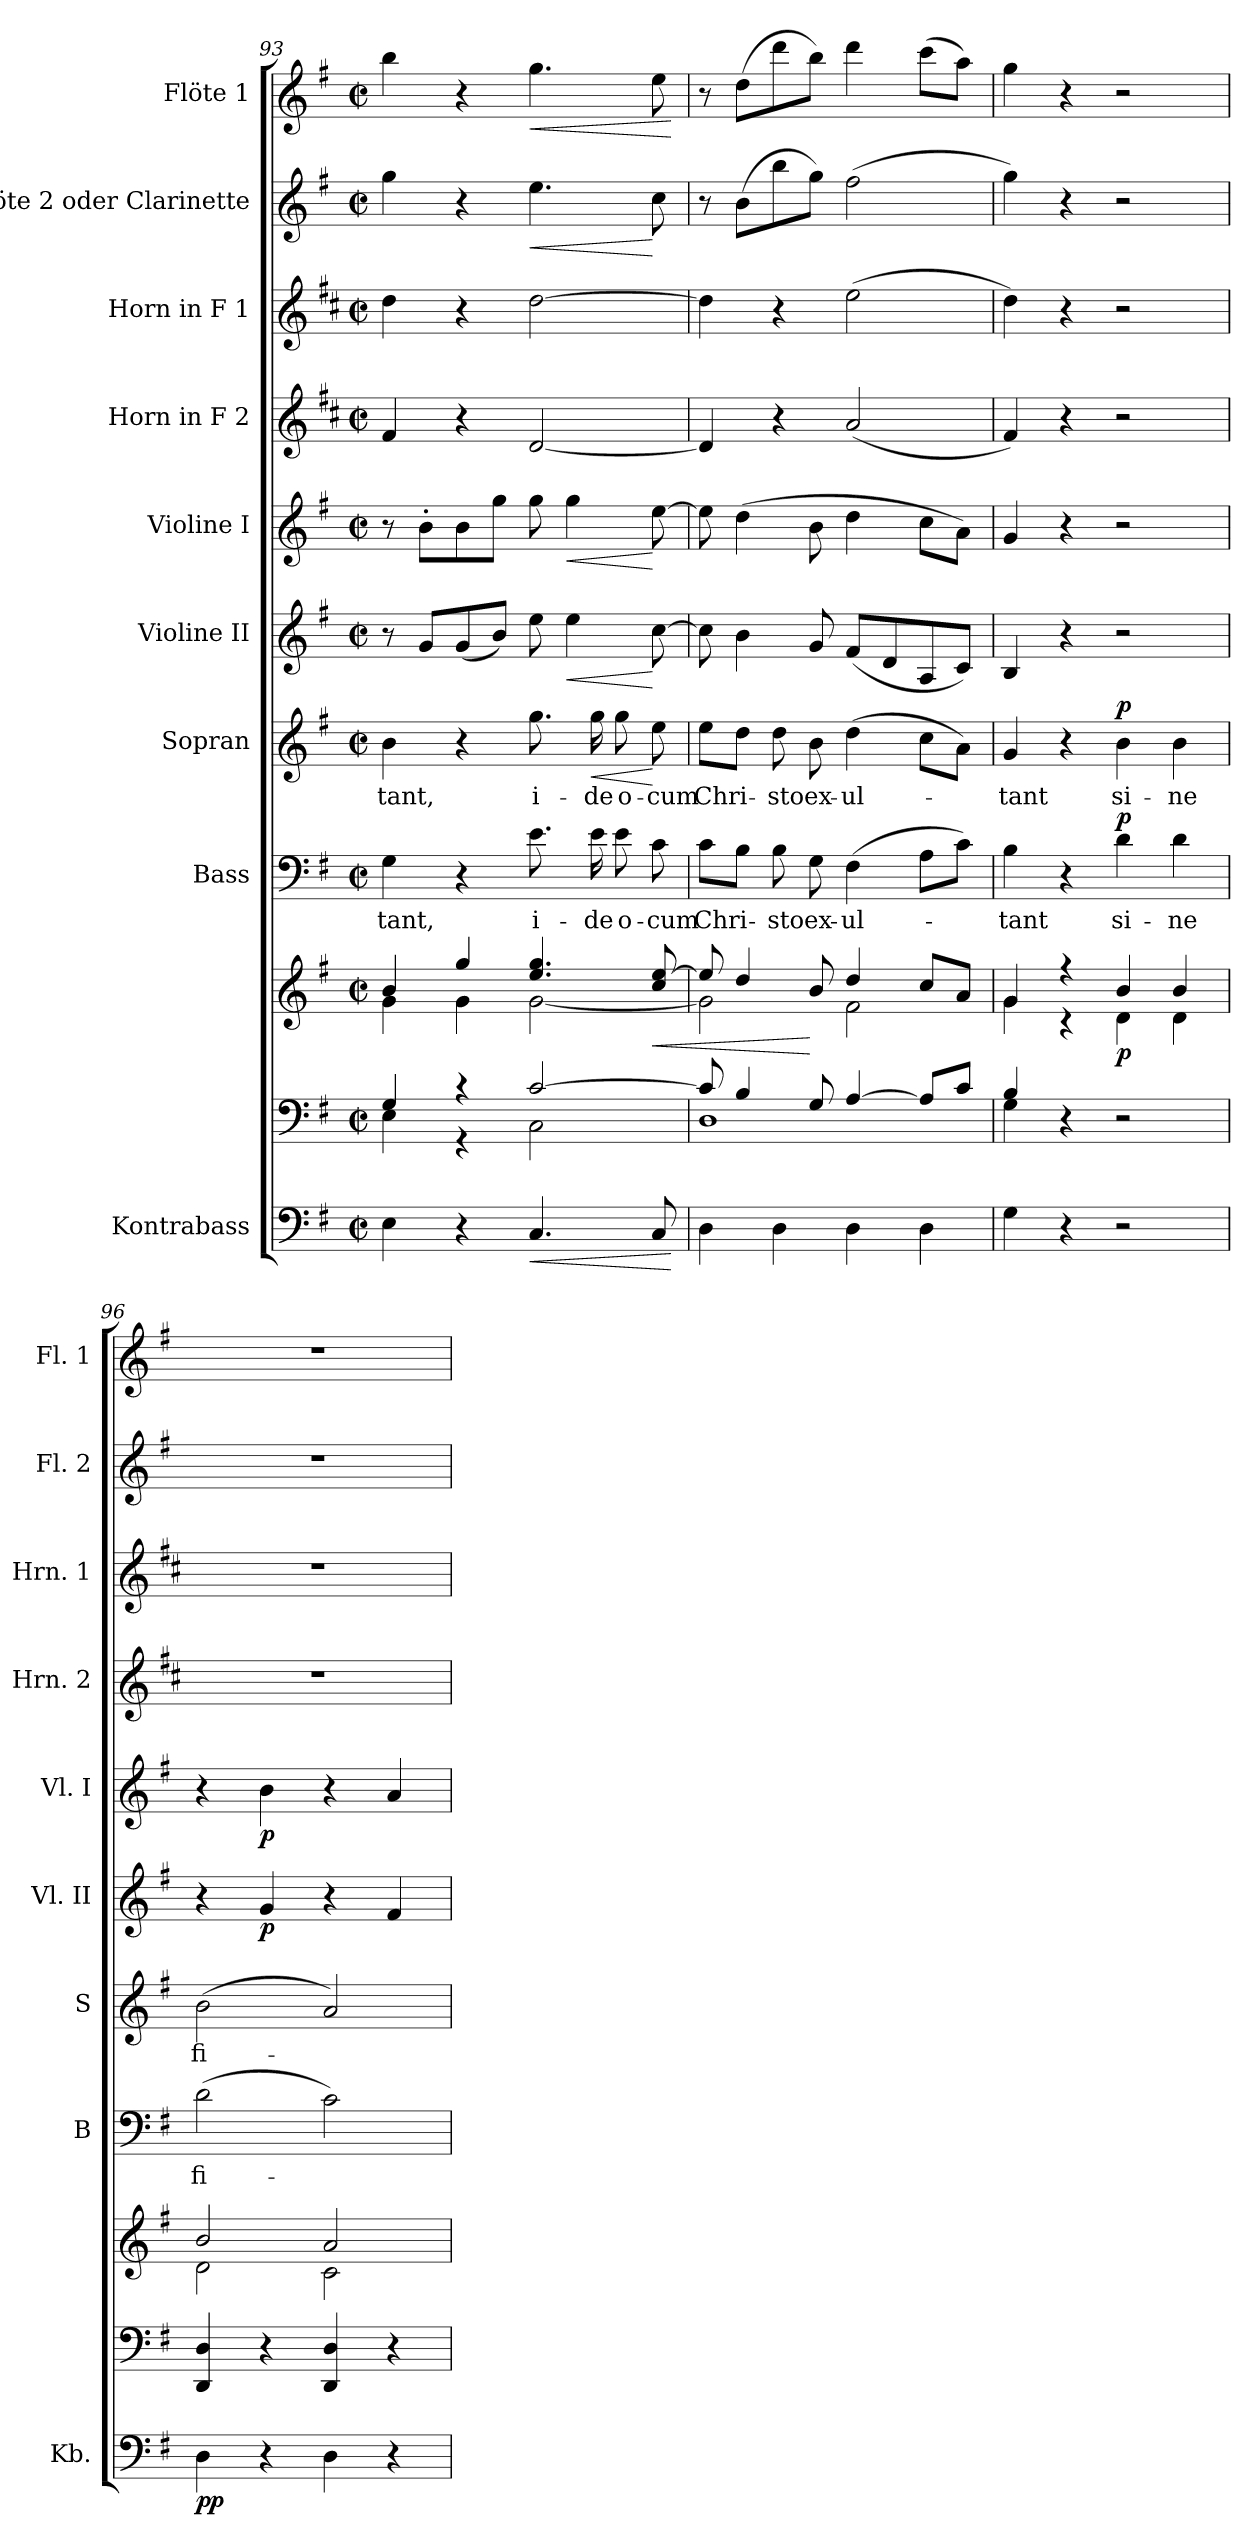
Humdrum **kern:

**kern	**dynam	**kern	**kern	**dynam	**kern	**text	**dynam	**kern	**text	**dynam	**kern	**dynam	**kern	**dynam	**kern	**kern	**kern	**dynam	**kern	**dynam
*part10	*part10	*part9	*part9	*part9	*part8	*part8	*part8	*part7	*part7	*part7	*part6	*part6	*part5	*part5	*part4	*part3	*part2	*part2	*part1	*part1
*staff11	*staff11	*staff10	*staff9	*staff9/10	*staff8	*staff8	*staff8	*staff7	*staff7	*staff7	*staff6	*staff6	*staff5	*staff5	*staff4	*staff3	*staff2	*staff2	*staff1	*staff1
*I"Kontrabass	*	*	*	*	*I"Bass	*	*	*I"Sopran	*	*	*I"Violine II	*	*I"Violine I	*	*I"Horn in F 2	*I"Horn in F 1	*I"Flöte 2 oder Clarinette	*	*I"Flöte 1	*
*I'Kb.	*	*	*	*	*I'B	*	*	*I'S	*	*	*I'Vl. II	*	*I'Vl. I	*	*I'Hrn. 2	*I'Hrn. 1	*I'Fl. 2	*	*I'Fl. 1	*
*clefF4	*	*clefF4	*clefG2	*	*clefF4	*	*	*clefG2	*	*	*clefG2	*	*clefG2	*	*clefG2	*clefG2	*clefG2	*	*clefG2	*
*ITrd7c12	*	*	*	*	*	*	*	*	*	*	*	*	*	*	*ITrd4c7	*ITrd4c7	*	*	*	*
*k[f#]	*	*k[f#]	*k[f#]	*	*k[f#]	*	*	*k[f#]	*	*	*k[f#]	*	*k[f#]	*	*k[f#]	*k[f#]	*k[f#]	*	*k[f#]	*
*G:	*	*G:	*G:	*	*G:	*	*	*G:	*	*	*G:	*	*G:	*	*G:	*G:	*G:	*	*G:	*
*M2/2	*	*M2/2	*M2/2	*	*M2/2	*	*	*M2/2	*	*	*M2/2	*	*M2/2	*	*M2/2	*M2/2	*M2/2	*	*M2/2	*
*met(c|)	*	*met(c|)	*met(c|)	*	*met(c|)	*	*	*met(c|)	*	*	*met(c|)	*	*met(c|)	*	*met(c|)	*met(c|)	*met(c|)	*	*met(c|)	*
=93	=93	=93	=93	=93	=93	=93	=93	=93	=93	=93	=93	=93	=93	=93	=93	=93	=93	=93	=93	=93
*	*	*^	*^	*	*	*	*	*	*	*	*	*	*	*	*	*	*	*	*	*
!	!	!	!	!	!	!	!	!LO:LY:b	!	!	!LO:LY:b	!	!	!	!	!	!	!	!	!	!	!
4EE\	.	4G/	4E\	4b/	4g\	.	4G\	-tant,	.	4b\	-tant,	.	8r	.	8r	.	4B/	4g\	4gg\	.	4bb\	.
.	.	.	.	.	.	.	.	.	.	.	.	.	8g/L	.	8b'>\L	.	.	.	.	.	.	.
4r	.	4r	4r	4gg/	4g\	.	4r	.	.	4r	.	.	(<8g/	.	8b\	.	4r	4r	4r	.	4r	.
.	.	.	.	.	.	.	.	.	.	.	.	.	8b/J)	.	8gg\J	.	.	.	.	.	.	.
!	!LO:HP:b	!	!	!	!	!	!	!LO:LY:b	!	!	!LO:LY:b	!	!	!	!	!	!	!	!	!LO:HP:b	!	!LO:HP:b
4.CC/	<	[>2c/	2C\	4.ee/ 4.gg/	[<2g\	.	8.e\	i-	.	8.gg\	i-	.	8ee\	.	8gg\	.	[2G/	[2g\	4.ee\	<	4.gg\	<
!	!	!	!	!	!	!	!	!	!	!	!	!	!	!LO:HP:b	!	!LO:HP:b	!	!	!	!	!	!
.	.	.	.	.	.	.	.	.	.	.	.	.	4ee\	<	4gg\	<	.	.	.	.	.	.
!	!	!	!	!	!	!	!	!LO:LY:b	!	!	!LO:LY:b	!LO:HP:b	!	!	!	!	!	!	!	!	!	!
.	.	.	.	.	.	.	16e\	-de	.	16gg\	-de	<	.	.	.	.	.	.	.	.	.	.
!	!	!	!	!	!	!	!	!LO:LY:b	!	!	!LO:LY:b	!	!	!	!	!	!	!	!	!	!	!
.	.	.	.	.	.	.	8e\	o-	.	8gg\	o-	.	.	.	.	.	.	.	.	.	.	.
!	!	!	!	!	!	!LO:HP:b	!	!LO:LY:b	!	!	!LO:LY:b	!	!	!	!	!	!	!	!	!	!	!
8CC/	.	.	.	8cc/ [>8ee/	.	<	8c\	-cum	.	8ee\	-cum	[	[8cc\	[	[8ee\	[	.	.	8cc\	[	8ee\	.
*	*	*v	*v	*	*	*	*	*	*	*	*	*	*	*	*	*	*	*	*	*	*	*
*	*	*	*v	*v	*	*	*	*	*	*	*	*	*	*	*	*	*	*	*	*	*
.	[	.	.	.	.	.	.	.	.	.	.	.	.	.	.	.	.	.	.	[
!!LO:PB:g=z
=94	=94	=94	=94	=94	=94	=94	=94	=94	=94	=94	=94	=94	=94	=94	=94	=94	=94	=94	=94	=94
*	*	*^	*^	*	*	*	*	*	*	*	*	*	*	*	*	*	*	*	*	*
!	!	!	!	!	!	!	!	!LO:LY:b	!	!	!LO:LY:b	!	!	!	!	!	!	!	!	!	!	!
4DD\	.	8c/]	1D	8ee/]	2g\]	.	8c\L	Chri-	.	8ee\L	Chri-	.	8cc\]	.	8ee\]	.	4G/]	4g\]	8r	.	8r	.
.	.	4B/	.	4dd/	.	.	8B\J	.	.	8dd\J	.	.	4b\	.	(>4dd\	.	.	.	(>8b\L	.	(>8dd\L	.
!	!	!	!	!	!	!	!	!LO:LY:b	!	!	!LO:LY:b	!	!	!	!	!	!	!	!	!	!	!
4DD\	.	.	.	.	.	.	8B\	-sto	.	8dd\	-sto	.	.	.	.	.	4r	4r	8bb\	.	8ddd\	.
!	!	!	!	!	!	!	!	!LO:LY:b	!	!	!LO:LY:b	!	!	!	!	!	!	!	!	!	!	!
.	.	8G/	.	8b/	.	[	8G\	ex-	.	8b\	ex-	.	8g/	.	8b\	.	.	.	8gg\J)	.	8bb\J)	.
!	!	!	!	!	!	!	!	!LO:LY:b	!	!	!LO:LY:b	!	!	!	!	!	!	!	!	!	!	!
4DD\	.	[>4A/	.	4dd/	2f#\	.	(>4F#\	-ul-	.	(>4dd\	-ul-	.	(<8f#/L	.	4dd\	.	(<2d/	(>2a\	(>2ff#\	.	4ddd\	.
.	.	.	.	.	.	.	.	.	.	.	.	.	8d/	.	.	.	.	.	.	.	.	.
4DD\	.	8A/L]	.	8cc/L	.	.	8A\L	.	.	8cc\L	.	.	8A/	.	8cc\L	.	.	.	.	.	(>8ccc\L	.
.	.	8c/J	.	8a/J	.	.	8c\J)	.	.	8a\J)	.	.	8c/J)	.	8a\J)	.	.	.	.	.	8aa\J)	.
=95	=95	=95	=95	=95	=95	=95	=95	=95	=95	=95	=95	=95	=95	=95	=95	=95	=95	=95	=95	=95	=95	=95
!	!	!	!	!	!	!	!	!LO:LY:b	!	!	!LO:LY:b	!	!	!	!	!	!	!	!	!	!	!
4GG\	.	4B/	4G\	4g/	4g\	.	4B\	-tant	.	4g/	-tant	.	4B/	.	4g/	.	4B/)	4g\)	4gg\)	.	4gg\	.
4r	.	4r	2.ryy	4r	4r	.	4r	.	.	4r	.	.	4r	.	4r	.	4r	4r	4r	.	4r	.
!	!	!	!	!	!	!LO:DY:b	!	!LO:LY:b	!LO:DY:a	!	!LO:LY:b	!LO:DY:a	!	!	!	!	!	!	!	!	!	!
2r	.	2r	.	4b/	4d\	p	4d\	si-	p	4b\	si-	p	2r	.	2r	.	2r	2r	2r	.	2r	.
!	!	!	!	!	!	!	!	!LO:LY:b	!	!	!LO:LY:b	!	!	!	!	!	!	!	!	!	!	!
.	.	.	.	4b/	4d\	.	4d\	-ne	.	4b\	-ne	.	.	.	.	.	.	.	.	.	.	.
*	*	*v	*v	*	*	*	*	*	*	*	*	*	*	*	*	*	*	*	*	*	*	*
=96	=96	=96	=96	=96	=96	=96	=96	=96	=96	=96	=96	=96	=96	=96	=96	=96	=96	=96	=96	=96	=96
!	!LO:DY:b	!	!	!	!	!	!LO:LY:b	!	!	!LO:LY:b	!	!	!	!	!	!	!	!	!	!	!
4DD\	pp	4DD/ 4D/	2b/	2d\	.	(>2d\	fi-	.	(>2b\	fi-	.	4r	.	4r	.	1r	1r	1r	.	1r	.
!	!	!	!	!	!	!	!	!	!	!	!	!	!LO:DY:b	!	!LO:DY:b	!	!	!	!	!	!
4r	.	4r	.	.	.	.	.	.	.	.	.	4g/	p	4b\	p	.	.	.	.	.	.
4DD\	.	4DD/ 4D/	2a/	2c\	.	2c\)	.	.	2a/)	.	.	4r	.	4r	.	.	.	.	.	.	.
4r	.	4r	.	.	.	.	.	.	.	.	.	4f#/	.	4a/	.	.	.	.	.	.	.
*	*	*	*v	*v	*	*	*	*	*	*	*	*	*	*	*	*	*	*	*	*	*
=	=	=	=	=	=	=	=	=	=	=	=	=	=	=	=	=	=	=	=	=
*-	*-	*-	*-	*-	*-	*-	*-	*-	*-	*-	*-	*-	*-	*-	*-	*-	*-	*-	*-	*-
